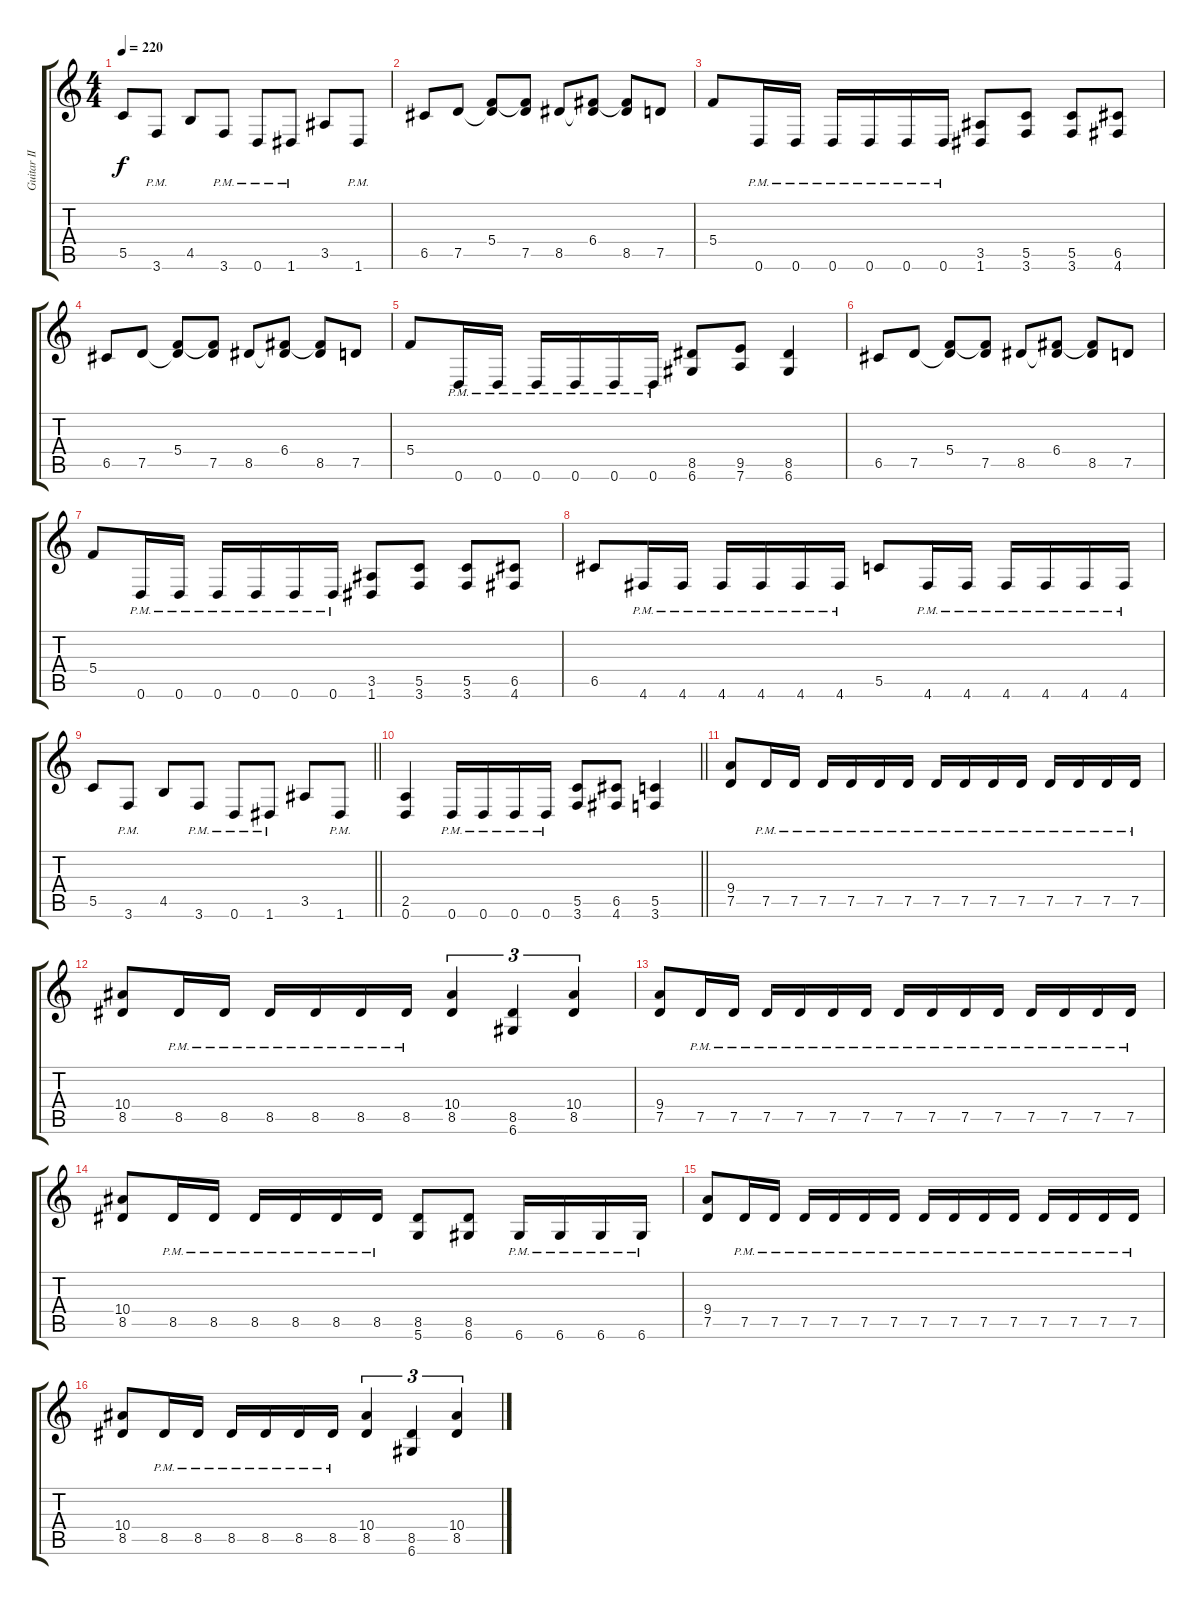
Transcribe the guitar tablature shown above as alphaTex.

\track ("Guitar II" "Guitar II") {instrument distortionguitar}
\staff {score tabs}
\tuning (D4 A3 F3 C3 G2 D2) {hide}
\ts (4 4)
\tempo 220
\clef g2
\ks c
5.5.8{dy f} 3.6{pm}.8 4.5.8 3.6{pm}.8 0.6{pm}.8 1.6{pm}.8 3.5.8 1.6{pm}.8 |
6.5.8 7.5.8 (5.4 7.5{t}).8 (5.4{t} 7.5).8 8.5.8 (6.4 8.5{t}).8 (6.4{t} 8.5).8 7.5.8 |
5.4.8 0.6{pm}.16 0.6{pm}.16 0.6{pm}.16 0.6{pm}.16 0.6{pm}.16 0.6{pm}.16 (3.5 1.6).8 (5.5 3.6).8 (5.5 3.6).8 (6.5 4.6).8 |
6.5.8 7.5.8 (5.4 7.5{t}).8 (5.4{t} 7.5).8 8.5.8 (6.4 8.5{t}).8 (6.4{t} 8.5).8 7.5.8 |
5.4.8 0.6{pm}.16 0.6{pm}.16 0.6{pm}.16 0.6{pm}.16 0.6{pm}.16 0.6{pm}.16 (8.5 6.6).8 (9.5 7.6).8 (8.5 6.6).4 |
6.5.8 7.5.8 (5.4 7.5{t}).8 (5.4{t} 7.5).8 8.5.8 (6.4 8.5{t}).8 (6.4{t} 8.5).8 7.5.8 |
5.4.8 0.6{pm}.16 0.6{pm}.16 0.6{pm}.16 0.6{pm}.16 0.6{pm}.16 0.6{pm}.16 (3.5 1.6).8 (5.5 3.6).8 (5.5 3.6).8 (6.5 4.6).8 |
6.5.8 4.6{pm}.16 4.6{pm}.16 4.6{pm}.16 4.6{pm}.16 4.6{pm}.16 4.6{pm}.16 5.5.8 4.6{pm}.16 4.6{pm}.16 4.6{pm}.16 4.6{pm}.16 4.6{pm}.16 4.6{pm}.16 |
\barLineRight lightlight
5.5.8 3.6{pm}.8 4.5.8 3.6{pm}.8 0.6{pm}.8 1.6{pm}.8 3.5.8 1.6{pm}.8 |
\section ("" "")
\barLineRight lightlight
(2.5 0.6).4 0.6{pm}.16 0.6{pm}.16 0.6{pm}.16 0.6{pm}.16 (5.5 3.6).8 (6.5 4.6).8 (5.5 3.6).4 |
\section ("" "")
(9.4 7.5).8 7.5{pm}.16 7.5{pm}.16 7.5{pm}.16 7.5{pm}.16 7.5{pm}.16 7.5{pm}.16 7.5{pm}.16 7.5{pm}.16 7.5{pm}.16 7.5{pm}.16 7.5{pm}.16 7.5{pm}.16 7.5{pm}.16 7.5{pm}.16 |
(10.4 8.5).8 8.5{pm}.16 8.5{pm}.16 8.5{pm}.16 8.5{pm}.16 8.5{pm}.16 8.5{pm}.16 (10.4 8.5).4{tu (3 2)} (8.5 6.6).4{tu (3 2)} (10.4 8.5).4{tu (3 2)} |
(9.4 7.5).8 7.5{pm}.16 7.5{pm}.16 7.5{pm}.16 7.5{pm}.16 7.5{pm}.16 7.5{pm}.16 7.5{pm}.16 7.5{pm}.16 7.5{pm}.16 7.5{pm}.16 7.5{pm}.16 7.5{pm}.16 7.5{pm}.16 7.5{pm}.16 |
(10.4 8.5).8 8.5{pm}.16 8.5{pm}.16 8.5{pm}.16 8.5{pm}.16 8.5{pm}.16 8.5{pm}.16 (8.5 5.6).8 (8.5 6.6).8 6.6{pm}.16 6.6{pm}.16 6.6{pm}.16 6.6{pm}.16 |
(9.4 7.5).8 7.5{pm}.16 7.5{pm}.16 7.5{pm}.16 7.5{pm}.16 7.5{pm}.16 7.5{pm}.16 7.5{pm}.16 7.5{pm}.16 7.5{pm}.16 7.5{pm}.16 7.5{pm}.16 7.5{pm}.16 7.5{pm}.16 7.5{pm}.16 |
(10.4 8.5).8 8.5{pm}.16 8.5{pm}.16 8.5{pm}.16 8.5{pm}.16 8.5{pm}.16 8.5{pm}.16 (10.4 8.5).4{tu (3 2)} (8.5 6.6).4{tu (3 2)} (10.4 8.5).4{tu (3 2)}
